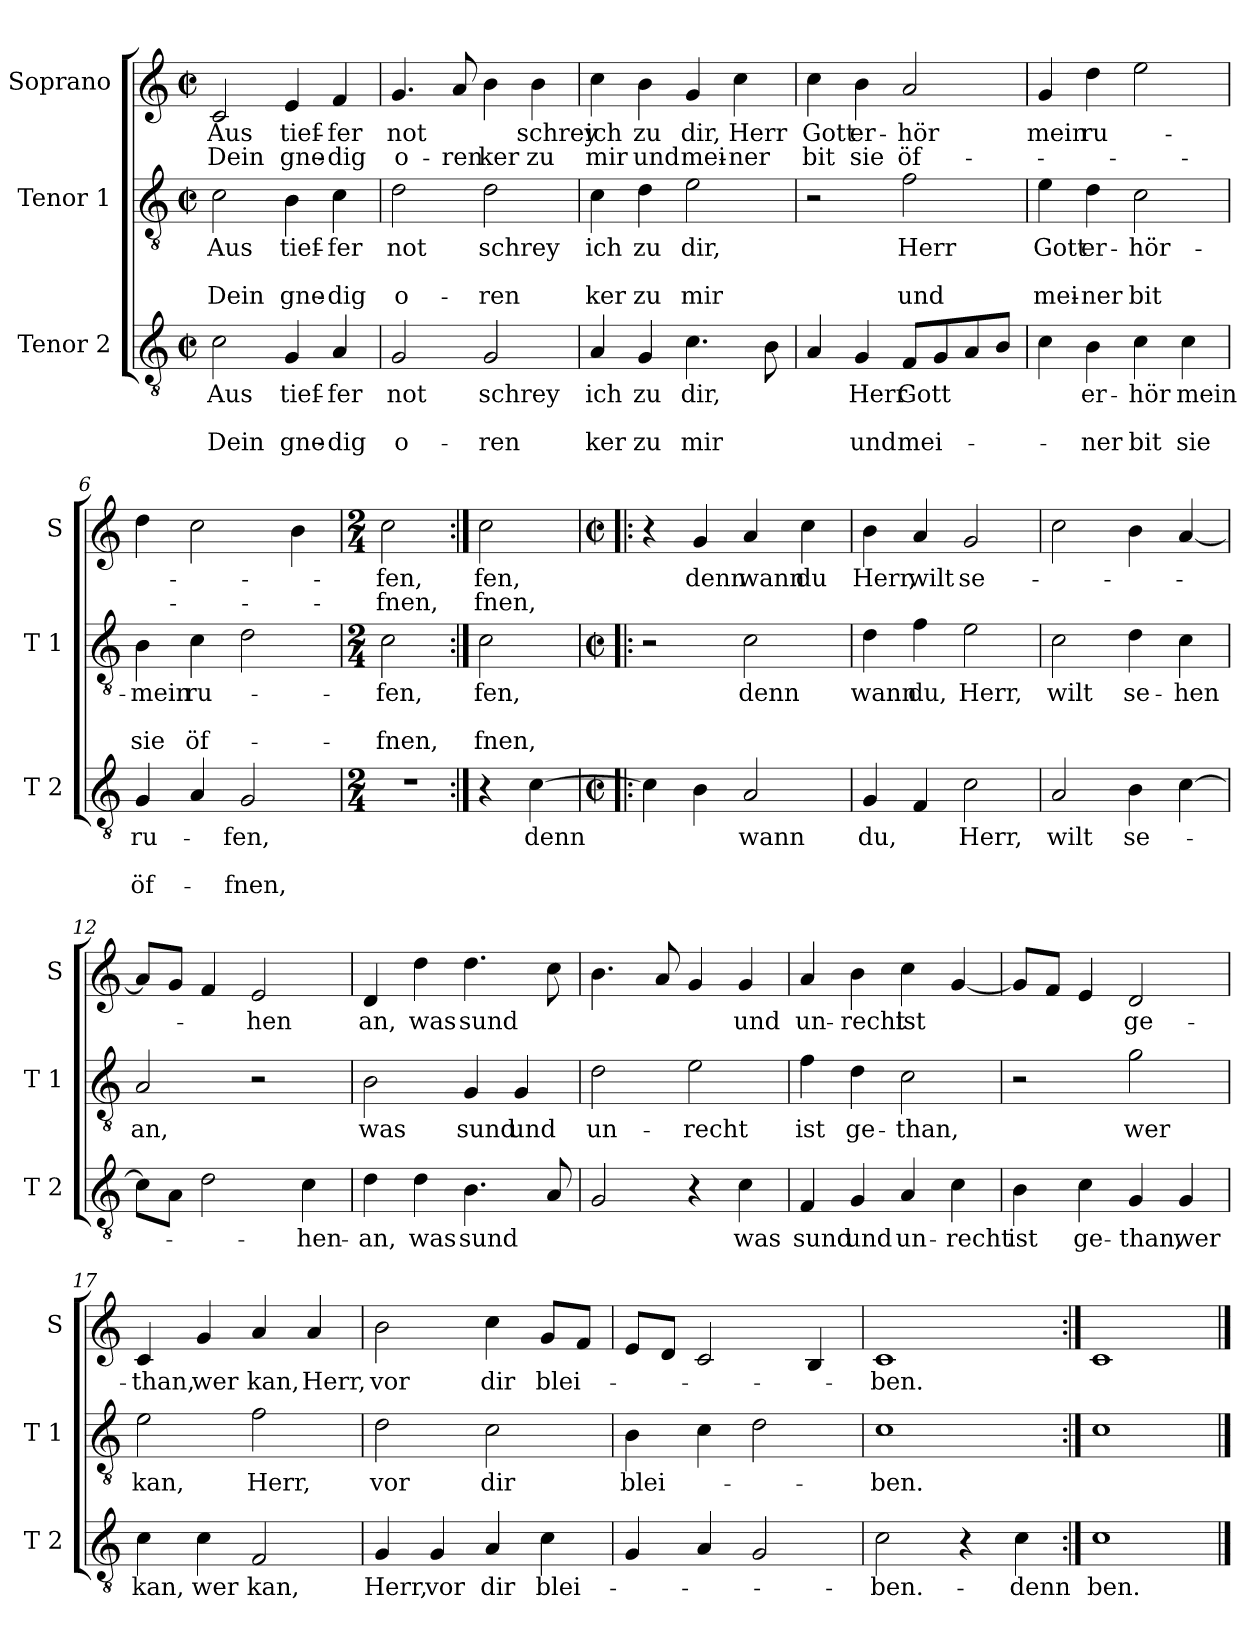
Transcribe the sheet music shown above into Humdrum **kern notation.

**kern	**text	**text	**text	**kern	**text	**text	**text	**kern	**text	**text
*part3	*part3	*part3	*part3	*part2	*part2	*part2	*part2	*part1	*part1	*part1
*staff3	*staff3	*staff3	*staff3	*staff2	*staff2	*staff2	*staff2	*staff1	*staff1	*staff1
*I"Tenor 2	*	*	*	*I"Tenor 1	*	*	*	*I"Soprano	*	*
*I'T 2	*	*	*	*I'T 1	*	*	*	*I'S	*	*
*clefGv2	*	*	*	*clefGv2	*	*	*	*clefG2	*	*
*k[]	*	*	*	*k[]	*	*	*	*k[]	*	*
*C:	*	*	*	*C:	*	*	*	*C:	*	*
*M2/2	*	*	*	*M2/2	*	*	*	*M2/2	*	*
*met(c|)	*	*	*	*met(c|)	*	*	*	*met(c|)	*	*
=1	=1	=1	=1	=1	=1	=1	=1	=1	=1	=1
!	!LO:LY:b	!	!LO:LY:b	!	!LO:LY:b	!	!LO:LY:b	!	!LO:LY:b	!LO:LY:b
2c\	Aus	.	Dein	2c\	Aus	.	Dein	2c/	Aus	Dein
!	!LO:LY:b	!	!LO:LY:b	!	!LO:LY:b	!	!LO:LY:b	!	!LO:LY:b	!LO:LY:b
4G/	tief-	.	gne-	4B\	tief-	.	gne-	4e/	tief-	gne-
!	!LO:LY:b	!	!LO:LY:b	!	!LO:LY:b	!	!LO:LY:b	!	!LO:LY:b	!LO:LY:b
4A/	-fer	.	-dig	4c\	-fer	.	-dig	4f/	-fer	-dig
=2	=2	=2	=2	=2	=2	=2	=2	=2	=2	=2
!	!LO:LY:b	!	!LO:LY:b	!	!LO:LY:b	!	!LO:LY:b	!	!LO:LY:b	!LO:LY:b
2G/	not	.	o-	2d\	not	.	o-	4.g/	not	o-
!	!	!	!	!	!	!	!	!	!	!LO:LY:b
.	.	.	.	.	.	.	.	8a/	.	-ren
!	!LO:LY:b	!	!LO:LY:b	!	!LO:LY:b	!	!LO:LY:b	!	!	!LO:LY:b
2G/	schrey	.	-ren	2d\	schrey	.	-ren	4b\	.	ker
!	!	!	!	!	!	!	!	!	!LO:LY:b	!LO:LY:b
.	.	.	.	.	.	.	.	4b\	schrey	zu
=3	=3	=3	=3	=3	=3	=3	=3	=3	=3	=3
!	!LO:LY:b	!	!LO:LY:b	!	!LO:LY:b	!	!LO:LY:b	!	!LO:LY:b	!LO:LY:b
4A/	ich	.	ker	4c\	ich	.	ker	4cc\	ich	mir
!	!LO:LY:b	!	!LO:LY:b	!	!LO:LY:b	!	!LO:LY:b	!	!LO:LY:b	!LO:LY:b
4G/	zu	.	zu	4d\	zu	.	zu	4b\	zu	und
!	!LO:LY:b	!	!LO:LY:b	!	!LO:LY:b	!	!LO:LY:b	!	!LO:LY:b	!LO:LY:b
4.c\	dir,	.	mir	2e\	dir,	.	mir	4g/	dir,	mei-
!	!	!	!	!	!	!	!	!	!LO:LY:b	!LO:LY:b
.	.	.	.	.	.	.	.	4cc\	Herr	-ner
8B\	.	.	.	.	.	.	.	.	.	.
=4	=4	=4	=4	=4	=4	=4	=4	=4	=4	=4
!	!	!	!	!	!	!	!	!	!LO:LY:b	!LO:LY:b
4A/	.	.	.	2r	.	.	.	4cc\	Gott	bit
!	!LO:LY:b	!	!LO:LY:b	!	!	!	!	!	!LO:LY:b	!LO:LY:b
4G/	Herr	.	und	.	.	.	.	4b\	er-	sie
!	!LO:LY:b	!	!LO:LY:b	!	!LO:LY:b	!	!LO:LY:b	!	!LO:LY:b	!LO:LY:b
8F/L	Gott	.	mei-	2f\	Herr	.	und	2a/	-hör	öf-
8G/	.	.	.	.	.	.	.	.	.	.
8A/	.	.	.	.	.	.	.	.	.	.
8B/J	.	.	.	.	.	.	.	.	.	.
!!LO:LB:g=z
=5	=5	=5	=5	=5	=5	=5	=5	=5	=5	=5
!	!	!	!	!	!LO:LY:b	!	!LO:LY:b	!	!LO:LY:b	!
4c\	.	.	.	4e\	Gott	.	mei-	4g/	mein	.
!	!LO:LY:b	!	!LO:LY:b	!	!LO:LY:b	!	!LO:LY:b	!	!LO:LY:b	!
4B\	er-	.	-ner	4d\	er-	.	-ner	4dd\	ru-	.
!	!LO:LY:b	!	!LO:LY:b	!	!LO:LY:b	!	!LO:LY:b	!	!	!
4c\	-hör	.	bit	2c\	-hör-	.	bit	2ee\	.	.
!	!LO:LY:b	!	!LO:LY:b	!	!	!	!	!	!	!
4c\	mein	.	sie	.	.	.	.	.	.	.
=6	=6	=6	=6	=6	=6	=6	=6	=6	=6	=6
!	!LO:LY:b	!	!LO:LY:b	!	!LO:LY:b	!	!LO:LY:b	!	!	!
4G/	ru-	.	öf-	4B\	-mein	.	sie	4dd\	.	.
!	!	!	!	!	!LO:LY:b	!	!LO:LY:b	!	!	!
4A/	.	.	.	4c\	ru-	.	öf-	2cc\	.	.
!	!LO:LY:b	!	!LO:LY:b	!	!	!	!	!	!	!
2G/	-fen,	.	-fnen,	2d\	.	.	.	.	.	.
.	.	.	.	.	.	.	.	4b\	.	.
=7	=7	=7	=7	=7	=7	=7	=7	=7	=7	=7
*M2/4	*	*	*	*M2/4	*	*	*	*M2/4	*	*
!	!	!	!	!	!LO:LY:b	!	!LO:LY:b	!	!LO:LY:b	!LO:LY:b
2r	.	.	.	2c\	-fen,	.	-fnen,	2cc\	-fen,	-fnen,
=8:|!	=8:|!	=8:|!	=8:|!	=8:|!	=8:|!	=8:|!	=8:|!	=8:|!	=8:|!	=8:|!
!	!	!	!	!	!LO:LY:b	!	!LO:LY:b	!	!LO:LY:b	!LO:LY:b
4r	.	.	.	2c\	fen,	.	fnen,	2cc\	fen,	fnen,
!	!LO:LY:b	!	!	!	!	!	!	!	!	!
[4c\	denn	.	.	.	.	.	.	.	.	.
=9!|:	=9!|:	=9!|:	=9!|:	=9!|:	=9!|:	=9!|:	=9!|:	=9!|:	=9!|:	=9!|:
*M2/2	*	*	*	*M2/2	*	*	*	*M2/2	*	*
*met(c|)	*	*	*	*met(c|)	*	*	*	*met(c|)	*	*
4c\]	.	.	.	2r	.	.	.	4r	.	.
!	!	!	!	!	!	!	!	!	!LO:LY:b	!
4B\	.	.	.	.	.	.	.	4g/	denn	.
!	!LO:LY:b	!	!	!	!LO:LY:b	!	!	!	!LO:LY:b	!
2A/	wann	.	.	2c\	denn	.	.	4a/	wann	.
!	!	!	!	!	!	!	!	!	!LO:LY:b	!
.	.	.	.	.	.	.	.	4cc\	du	.
!!LO:PB:g=z
=10	=10	=10	=10	=10	=10	=10	=10	=10	=10	=10
!	!LO:LY:b	!	!	!	!LO:LY:b	!	!	!	!LO:LY:b	!
4G/	du,	.	.	4d\	wann	.	.	4b\	Herr,	.
!	!	!	!	!	!LO:LY:b	!	!	!	!LO:LY:b	!
4F/	.	.	.	4f\	du,	.	.	4a/	wilt	.
!	!LO:LY:b	!	!	!	!LO:LY:b	!	!	!	!LO:LY:b	!
2c\	Herr,	.	.	2e\	Herr,	.	.	2g/	se-	.
=11	=11	=11	=11	=11	=11	=11	=11	=11	=11	=11
!	!LO:LY:b	!	!	!	!LO:LY:b	!	!	!	!	!
2A/	wilt	.	.	2c\	wilt	.	.	2cc\	.	.
!	!LO:LY:b	!	!	!	!LO:LY:b	!	!	!	!	!
4B\	se-	.	.	4d\	se-	.	.	4b\	.	.
!	!	!	!	!	!LO:LY:b	!	!	!	!	!
[4c\	.	.	.	4c\	-hen	.	.	[4a/	.	.
=12	=12	=12	=12	=12	=12	=12	=12	=12	=12	=12
!	!	!	!	!	!LO:LY:b	!	!	!	!	!
8c\L]	.	.	.	2A/	an,	.	.	8a/L]	.	.
8A\J	.	.	.	.	.	.	.	8g/J	.	.
2d\	.	.	.	.	.	.	.	4f/	.	.
!	!	!	!	!	!	!	!	!	!LO:LY:b	!
.	.	.	.	2r	.	.	.	2e/	-hen	.
!	!LO:LY:b	!	!	!	!	!	!	!	!	!
4c\	-hen-	.	.	.	.	.	.	.	.	.
=13	=13	=13	=13	=13	=13	=13	=13	=13	=13	=13
!	!LO:LY:b	!	!	!	!LO:LY:b	!	!	!	!LO:LY:b	!
4d\	-an,	.	.	2B\	was	.	.	4d/	an,	.
!	!LO:LY:b	!	!	!	!	!	!	!	!LO:LY:b	!
4d\	was	.	.	.	.	.	.	4dd\	was	.
!	!LO:LY:b	!	!	!	!LO:LY:b	!	!	!	!LO:LY:b	!
4.B\	sund	.	.	4G/	sund	.	.	4.dd\	sund	.
!	!	!	!	!	!LO:LY:b	!	!	!	!	!
.	.	.	.	4G/	und	.	.	.	.	.
8A/	.	.	.	.	.	.	.	8cc\	.	.
!!LO:LB:g=z
=14	=14	=14	=14	=14	=14	=14	=14	=14	=14	=14
!	!	!	!	!	!LO:LY:b	!	!	!	!	!
2G/	.	.	.	2d\	un-	.	.	4.b\	.	.
.	.	.	.	.	.	.	.	8a/	.	.
!	!	!	!	!	!LO:LY:b	!	!	!	!	!
4r	.	.	.	2e\	-recht	.	.	4g/	.	.
!	!LO:LY:b	!	!	!	!	!	!	!	!LO:LY:b	!
4c\	was	.	.	.	.	.	.	4g/	und	.
=15	=15	=15	=15	=15	=15	=15	=15	=15	=15	=15
!	!LO:LY:b	!	!	!	!LO:LY:b	!	!	!	!LO:LY:b	!
4F/	sund	.	.	4f\	ist	.	.	4a/	un-	.
!	!LO:LY:b	!	!	!	!LO:LY:b	!	!	!	!LO:LY:b	!
4G/	und	.	.	4d\	ge-	.	.	4b\	-recht	.
!	!LO:LY:b	!	!	!	!LO:LY:b	!	!	!	!LO:LY:b	!
4A/	un-	.	.	2c\	-than,	.	.	4cc\	ist	.
!	!LO:LY:b	!	!	!	!	!	!	!	!	!
4c\	-recht	.	.	.	.	.	.	[4g/	.	.
=16	=16	=16	=16	=16	=16	=16	=16	=16	=16	=16
!	!LO:LY:b	!	!	!	!	!	!	!	!	!
4B\	ist	.	.	2r	.	.	.	8g/L]	.	.
.	.	.	.	.	.	.	.	8f/J	.	.
!	!LO:LY:b	!	!	!	!	!	!	!	!	!
4c\	ge-	.	.	.	.	.	.	4e/	.	.
!	!LO:LY:b	!	!	!	!LO:LY:b	!	!	!	!LO:LY:b	!
4G/	-than,	.	.	2g\	wer	.	.	2d/	ge-	.
!	!LO:LY:b	!	!	!	!	!	!	!	!	!
4G/	wer	.	.	.	.	.	.	.	.	.
=17	=17	=17	=17	=17	=17	=17	=17	=17	=17	=17
!	!LO:LY:b	!	!	!	!LO:LY:b	!	!	!	!LO:LY:b	!
4c\	kan,	.	.	2e\	kan,	.	.	4c/	-than,	.
!	!LO:LY:b	!	!	!	!	!	!	!	!LO:LY:b	!
4c\	wer	.	.	.	.	.	.	4g/	wer	.
!	!LO:LY:b	!	!	!	!LO:LY:b	!	!	!	!LO:LY:b	!
2F/	kan,	.	.	2f\	Herr,	.	.	4a/	kan,	.
!	!	!	!	!	!	!	!	!	!LO:LY:b	!
.	.	.	.	.	.	.	.	4a/	Herr,	.
!!LO:LB:g=z
=18	=18	=18	=18	=18	=18	=18	=18	=18	=18	=18
!	!LO:LY:b	!	!	!	!LO:LY:b	!	!	!	!LO:LY:b	!
4G/	Herr,	.	.	2d\	vor	.	.	2b\	vor	.
!	!LO:LY:b	!	!	!	!	!	!	!	!	!
4G/	vor	.	.	.	.	.	.	.	.	.
!	!LO:LY:b	!	!	!	!LO:LY:b	!	!	!	!LO:LY:b	!
4A/	dir	.	.	2c\	dir	.	.	4cc\	dir	.
!	!LO:LY:b	!	!	!	!	!	!	!	!LO:LY:b	!
4c\	blei-	.	.	.	.	.	.	8g/L	blei-	.
.	.	.	.	.	.	.	.	8f/J	.	.
=19	=19	=19	=19	=19	=19	=19	=19	=19	=19	=19
!	!	!	!	!	!LO:LY:b	!	!	!	!	!
4G/	.	.	.	4B\	blei-	.	.	8e/L	.	.
.	.	.	.	.	.	.	.	8d/J	.	.
4A/	.	.	.	4c\	.	.	.	2c/	.	.
2G/	.	.	.	2d\	.	.	.	.	.	.
.	.	.	.	.	.	.	.	4B/	.	.
=20	=20	=20	=20	=20	=20	=20	=20	=20	=20	=20
!	!LO:LY:b	!	!	!	!LO:LY:b	!	!	!	!LO:LY:b	!
2c\	-ben.-	.	.	1c	-ben.	.	.	1c	-ben.	.
4r	.	.	.	.	.	.	.	.	.	.
!	!LO:LY:b	!	!	!	!	!	!	!	!	!
4c\	-denn	.	.	.	.	.	.	.	.	.
=21:|!	=21:|!	=21:|!	=21:|!	=21:|!	=21:|!	=21:|!	=21:|!	=21:|!	=21:|!	=21:|!
!	!LO:LY:b	!	!	!	!	!	!	!	!	!
1c	ben.	.	.	1c	.	.	.	1c	.	.
==	==	==	==	==	==	==	==	==	==	==
*-	*-	*-	*-	*-	*-	*-	*-	*-	*-	*-
